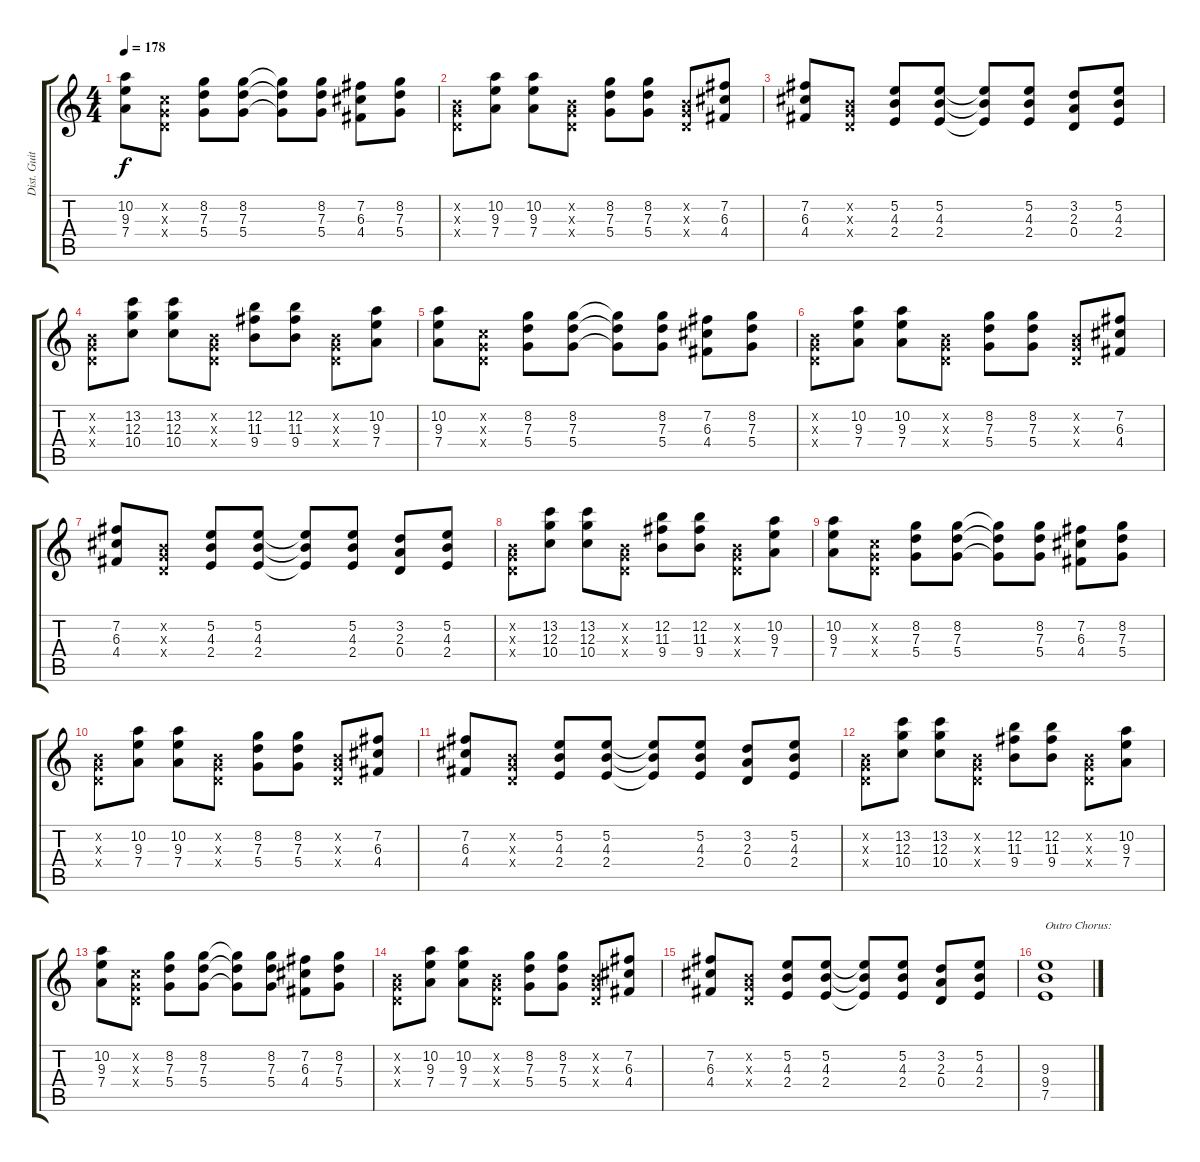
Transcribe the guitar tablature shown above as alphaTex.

\track ("Dist. Guitar 2" "Dist. Guit") {instrument distortionguitar}
\staff {score tabs}
\tuning (E4 B3 G3 D3 A2 E2) {hide}
\ts (4 4)
\tempo 178
\clef g2
\ks c
(10.2 9.3 7.4).8{dy f} (1.2{x} 0.3{x} 0.4{x}).8 (8.2 7.3 5.4).8 (8.2 7.3 5.4).8 (8.2{t} 7.3{t} 5.4{t}).8 (8.2 7.3 5.4).8 (7.2 6.3 4.4).8 (8.2 7.3 5.4).8 |
(0.2{x} 0.3{x} 0.4{x}).8 (10.2 9.3 7.4).8 (10.2 9.3 7.4).8 (0.2{x} 0.3{x} 0.4{x}).8 (8.2 7.3 5.4).8 (8.2 7.3 5.4).8 (0.2{x} 0.3{x} 0.4{x}).8 (7.2 6.3 4.4).8 |
(7.2 6.3 4.4).8 (0.2{x} 0.3{x} 0.4{x}).8 (5.2 4.3 2.4).8 (5.2 4.3 2.4).8 (5.2{t} 4.3{t} 2.4{t}).8 (5.2 4.3 2.4).8 (3.2 2.3 0.4).8 (5.2 4.3 2.4).8 |
(0.2{x} 0.3{x} 0.4{x}).8 (13.2 12.3 10.4).8 (13.2 12.3 10.4).8 (0.2{x} 0.3{x} 0.4{x}).8 (12.2 11.3 9.4).8 (12.2 11.3 9.4).8 (0.2{x} 0.3{x} 0.4{x}).8 (10.2 9.3 7.4).8 |
(10.2 9.3 7.4).8 (1.2{x} 0.3{x} 0.4{x}).8 (8.2 7.3 5.4).8 (8.2 7.3 5.4).8 (8.2{t} 7.3{t} 5.4{t}).8 (8.2 7.3 5.4).8 (7.2 6.3 4.4).8 (8.2 7.3 5.4).8 |
(0.2{x} 0.3{x} 0.4{x}).8 (10.2 9.3 7.4).8 (10.2 9.3 7.4).8 (0.2{x} 0.3{x} 0.4{x}).8 (8.2 7.3 5.4).8 (8.2 7.3 5.4).8 (0.2{x} 0.3{x} 0.4{x}).8 (7.2 6.3 4.4).8 |
(7.2 6.3 4.4).8 (0.2{x} 0.3{x} 0.4{x}).8 (5.2 4.3 2.4).8 (5.2 4.3 2.4).8 (5.2{t} 4.3{t} 2.4{t}).8 (5.2 4.3 2.4).8 (3.2 2.3 0.4).8 (5.2 4.3 2.4).8 |
(0.2{x} 0.3{x} 0.4{x}).8 (13.2 12.3 10.4).8 (13.2 12.3 10.4).8 (0.2{x} 0.3{x} 0.4{x}).8 (12.2 11.3 9.4).8 (12.2 11.3 9.4).8 (0.2{x} 0.3{x} 0.4{x}).8 (10.2 9.3 7.4).8 |
(10.2 9.3 7.4).8 (1.2{x} 0.3{x} 0.4{x}).8 (8.2 7.3 5.4).8 (8.2 7.3 5.4).8 (8.2{t} 7.3{t} 5.4{t}).8 (8.2 7.3 5.4).8 (7.2 6.3 4.4).8 (8.2 7.3 5.4).8 |
(0.2{x} 0.3{x} 0.4{x}).8 (10.2 9.3 7.4).8 (10.2 9.3 7.4).8 (0.2{x} 0.3{x} 0.4{x}).8 (8.2 7.3 5.4).8 (8.2 7.3 5.4).8 (0.2{x} 0.3{x} 0.4{x}).8 (7.2 6.3 4.4).8 |
(7.2 6.3 4.4).8 (0.2{x} 0.3{x} 0.4{x}).8 (5.2 4.3 2.4).8 (5.2 4.3 2.4).8 (5.2{t} 4.3{t} 2.4{t}).8 (5.2 4.3 2.4).8 (3.2 2.3 0.4).8 (5.2 4.3 2.4).8 |
(0.2{x} 0.3{x} 0.4{x}).8 (13.2 12.3 10.4).8 (13.2 12.3 10.4).8 (0.2{x} 0.3{x} 0.4{x}).8 (12.2 11.3 9.4).8 (12.2 11.3 9.4).8 (0.2{x} 0.3{x} 0.4{x}).8 (10.2 9.3 7.4).8 |
(10.2 9.3 7.4).8 (1.2{x} 0.3{x} 0.4{x}).8 (8.2 7.3 5.4).8 (8.2 7.3 5.4).8 (8.2{t} 7.3{t} 5.4{t}).8 (8.2 7.3 5.4).8 (7.2 6.3 4.4).8 (8.2 7.3 5.4).8 |
(0.2{x} 0.3{x} 0.4{x}).8 (10.2 9.3 7.4).8 (10.2 9.3 7.4).8 (0.2{x} 0.3{x} 0.4{x}).8 (8.2 7.3 5.4).8 (8.2 7.3 5.4).8 (0.2{x} 0.3{x} 0.4{x}).8 (7.2 6.3 4.4).8 |
(7.2 6.3 4.4).8 (0.2{x} 0.3{x} 0.4{x}).8 (5.2 4.3 2.4).8 (5.2 4.3 2.4).8 (5.2{t} 4.3{t} 2.4{t}).8 (5.2 4.3 2.4).8 (3.2 2.3 0.4).8 (5.2 4.3 2.4).8 |
(9.3 9.4 7.5).1{txt "Outro Chorus:" volume 10 instrument distortionguitar}
